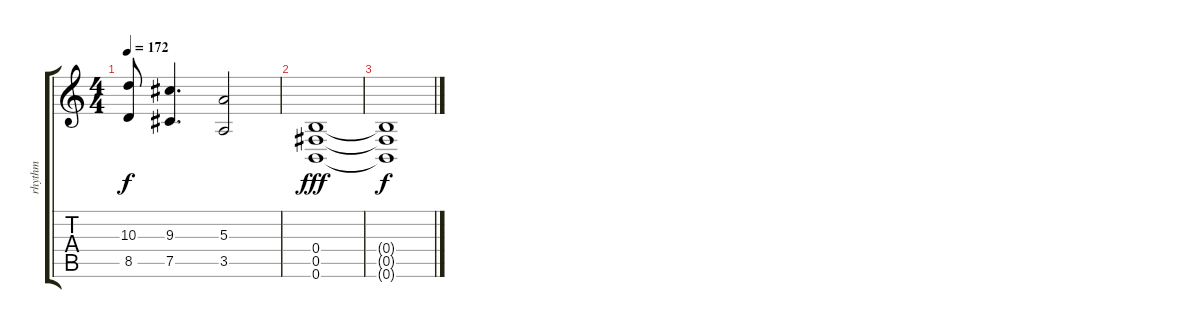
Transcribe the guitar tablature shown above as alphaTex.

\track ("rhythm" "rhythm") {instrument distortionguitar}
\staff {score tabs}
\tuning (Db4 Ab3 E3 B2 Gb2 B1) {hide}
\ts (4 4)
\tempo 172
\clef g2
\ks c
(10.3{t} 8.5{t}).8{dy f} (9.3 7.5).4{d} (5.3 3.5).2 |
(0.4 0.5 0.6).1{dy fff} |
(0.4{t} 0.5{t} 0.6{t}).1{dy f}
